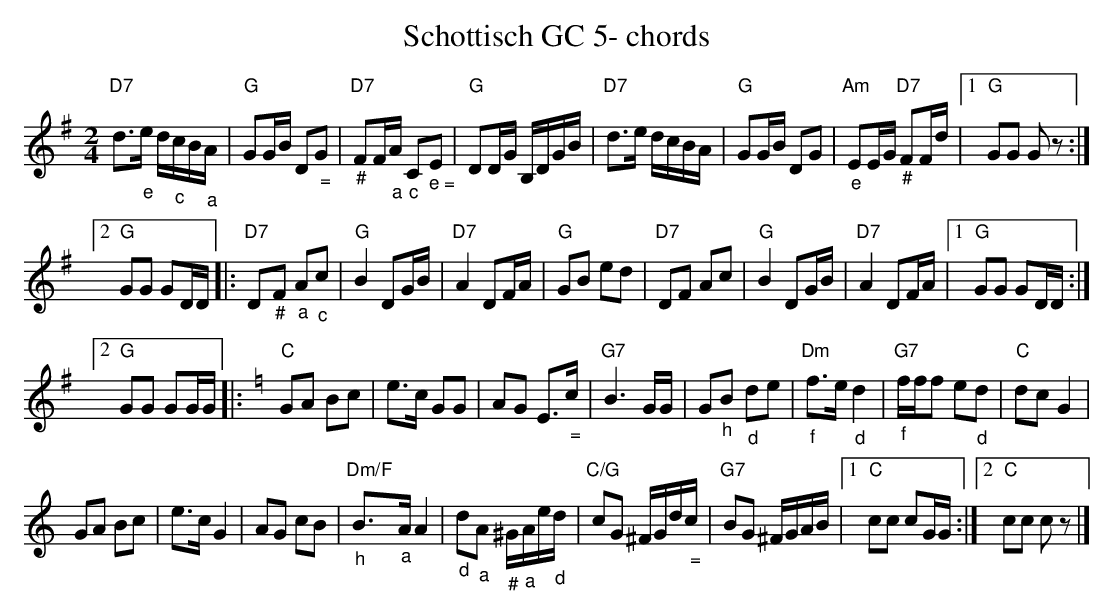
X:1
T:Schottisch GC 5- chords
M:2/4
L:1/16
K:Gmaj%%MIDI gchordon
"D7"d3"_e"e d"_c"cB"_a"A | "G"G2GB D2"_ ="G2 | "D7""_#"F2F"_a"A "_c"C2"_ e ="E2 | "G"D2DG B,DGB | "D7"d3e dcBA | "G"G2GB D2G2 | "Am""_e"E2EG "D7""_#"F2Fd |1 "G"G2G2 G2z2 :|2
 "G"G2G2 G2DD |: "D7"D2"_#"F2 "_a"A2"_c"c2 | "G"B4 D2GB | "D7"A4 D2FA | "G"G2B2 e2d2 | "D7"D2F2 A2c2 | "G"B4 D2GB | "D7"A4 D2FA |1 "G"G2G2 G2DD :|2
 "G"G2G2 G2GG |: [K:Cmaj] "C"G2A2 B2c2 | e3c G2G2 | A2G2 E3"_ ="c | "G7"B6GG | G2"_h"B2 "_d"d2e2 | "Dm""_f"f3e"_d"d4 | "G7""_f"fff2 e2"_d"d2 | "C"d2c2G4 |
 G2A2 B2c2 | e3cG4 | A2G2 c2B2 | "Dm/F""_h"B3"_a"AA4 | "_d"d2"_a"A2 "_#"^G"_a"Ae"_d"d | "C/G"c2G2 ^FGd"_ ="c | "G7"B2G2 ^FGAB |1 "C"c2c2 c2GG :|2 "C"c2c2 c2z2 |]
